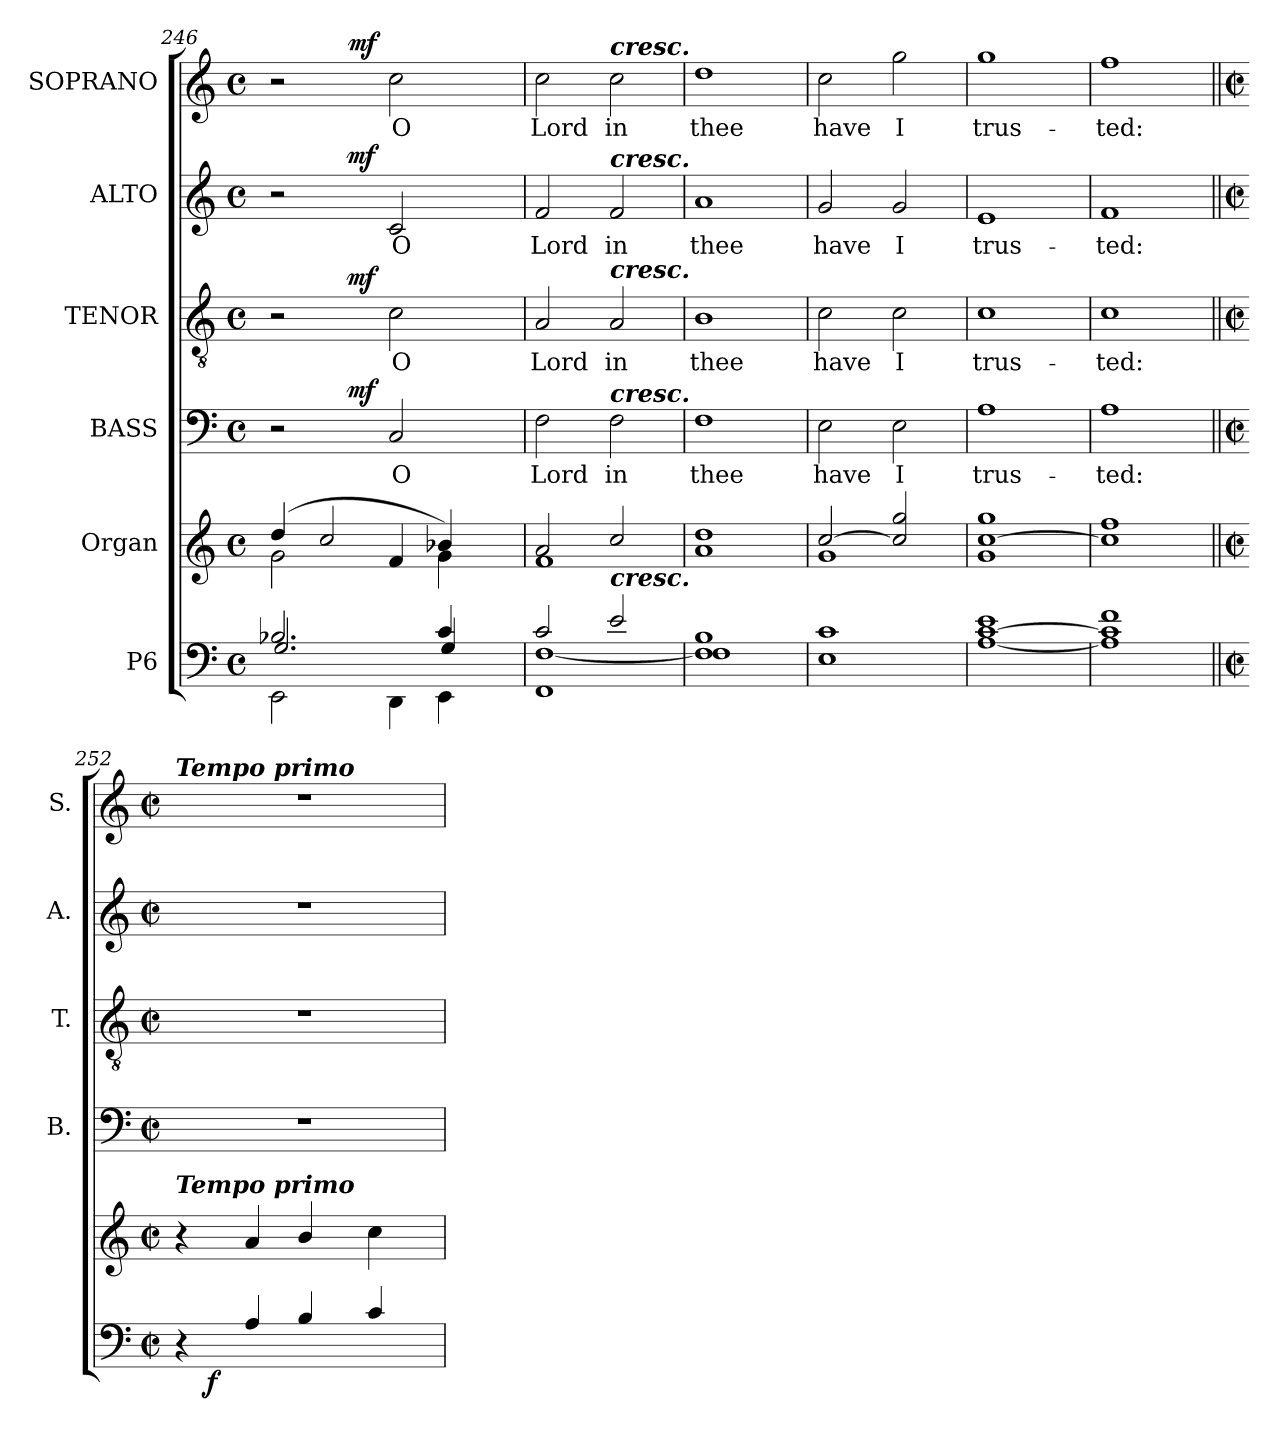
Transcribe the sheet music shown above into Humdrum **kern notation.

**kern	**dynam	**kern	**kern	**text	**dynam	**kern	**text	**dynam	**kern	**text	**dynam	**kern	**text	**dynam
*part6	*part6	*part5	*part4	*part4	*part4	*part3	*part3	*part3	*part2	*part2	*part2	*part1	*part1	*part1
*staff6	*staff6	*staff5	*staff4	*staff4	*staff4	*staff3	*staff3	*staff3	*staff2	*staff2	*staff2	*staff1	*staff1	*staff1
*I"P6	*	*I"Organ	*I"BASS	*	*	*I"TENOR	*	*	*I"ALTO	*	*	*I"SOPRANO	*	*
*	*	*	*I'B.	*	*	*I'T.	*	*	*I'A.	*	*	*I'S.	*	*
*clefF4	*	*clefG2	*clefF4	*	*	*clefGv2	*	*	*clefG2	*	*	*clefG2	*	*
*	*	*	*	*	*	*ITrd7c12	*	*	*	*	*	*	*	*
*k[]	*	*k[]	*k[]	*	*	*k[]	*	*	*k[]	*	*	*k[]	*	*
*C:	*	*C:	*C:	*	*	*C:	*	*	*C:	*	*	*C:	*	*
*M4/4	*	*M4/4	*M4/4	*	*	*M4/4	*	*	*M4/4	*	*	*M4/4	*	*
*met(c)	*	*met(c)	*met(c)	*	*	*met(c)	*	*	*met(c)	*	*	*met(c)	*	*
=246	=246	=246	=246	=246	=246	=246	=246	=246	=246	=246	=246	=246	=246	=246
*^	*	*^	*^	*	*	*^	*	*	*^	*	*	*^	*	*
*	*^	*	*	*	*	*	*	*	*	*	*	*	*	*	*	*	*	*	*	*
2.B-Xi/	2.Gi/	2EEi\	.	(4ddi/	2gi\	2r	4ryy	.	.	2r	4ryy	.	.	2r	4ryy	.	.	2r	4ryy	.	.
.	.	.	.	2cci/	.	.	16ryy	.	.	.	16ryy	.	.	.	16ryy	.	.	.	16ryy	.	.
.	.	.	.	.	.	.	128ryy	.	.	.	128ryy	.	.	.	128ryy	.	.	.	128ryy	.	.
.	.	.	.	.	.	.	1024ryy	.	.	.	1024ryy	.	.	.	1024ryy	.	.	.	512ryy	.	.
.	.	.	.	.	.	.	2ryy	.	mf	.	2ryy	.	mf	.	2ryy	.	mf	.	.	.	.
.	.	.	.	.	.	.	.	.	.	.	.	.	.	.	.	.	.	.	2ryy	.	mf
!	!	!	!	!	!	!	!	!LO:LY:b:color=#000000	!	!	!	!	!	!	!	!	!	!	!	!	!
!	!	!	!	!	!	!	!	!	!	!	!	!LO:LY:b:color=#000000	!	!	!	!	!	!	!	!	!
!	!	!	!	!	!	!	!	!	!	!	!	!	!	!	!	!LO:LY:b:color=#000000	!	!	!	!	!
!	!	!	!	!	!	!	!	!	!	!	!	!	!	!	!	!	!	!	!	!LO:LY:b:color=#000000	!
.	.	4DDi\	.	.	4fi/	2Ci/	.	O	.	2Ci\	.	O	.	2ci/	.	O	.	2cci\	.	O	.
4ci/	4Gi/	4EEi\	.	4b-Xi/)	4gi\	.	.	.	.	.	.	.	.	.	.	.	.	.	.	.	.
.	.	.	.	.	.	.	8ryy	.	.	.	8ryy	.	.	.	8ryy	.	.	.	.	.	.
.	.	.	.	.	.	.	.	.	.	.	.	.	.	.	.	.	.	.	8ryy	.	.
.	.	.	.	.	.	.	32ryy	.	.	.	32ryy	.	.	.	32ryy	.	.	.	.	.	.
.	.	.	.	.	.	.	.	.	.	.	.	.	.	.	.	.	.	.	32ryy	.	.
.	.	.	.	.	.	.	64ryy	.	.	.	64ryy	.	.	.	64ryy	.	.	.	.	.	.
.	.	.	.	.	.	.	.	.	.	.	.	.	.	.	.	.	.	.	64ryy	.	.
.	.	.	.	.	.	.	256..ryy	.	.	.	256..ryy	.	.	.	256..ryy	.	.	.	.	.	.
.	.	.	.	.	.	.	.	.	.	.	.	.	.	.	.	.	.	.	256.ryy	.	.
*	*	*	*	*	*	*v	*v	*	*	*	*	*	*	*v	*v	*	*	*v	*v	*	*
*	*	*	*	*	*	*	*	*	*v	*v	*	*	*	*	*	*	*	*
=247	=247	=247	=247	=247	=247	=247	=247	=247	=247	=247	=247	=247	=247	=247	=247	=247	=247
*	*	*	*	*	*	*^	*	*	*^	*	*	*^	*	*	*^	*	*
!	!	!	!	!	!	!	!	!LO:LY:b:color=#000000	!	!	!	!	!	!	!	!	!	!	!	!	!
*	*	*	*	*	*	*v	*v	*	*	*	*	*	*	*v	*v	*	*	*v	*v	*	*
*	*	*	*	*	*	*	*	*	*v	*v	*	*	*	*	*	*	*	*
*	*	*	*	*	*	*^	*	*	*^	*	*	*^	*	*	*^	*	*
!	!	!	!	!	!	!	!	!	!	!	!	!LO:LY:b:color=#000000	!	!	!	!	!	!	!	!	!
*	*	*	*	*	*	*v	*v	*	*	*	*	*	*	*v	*v	*	*	*v	*v	*	*
*	*	*	*	*	*	*	*	*	*v	*v	*	*	*	*	*	*	*	*
*	*	*	*	*	*	*^	*	*	*^	*	*	*^	*	*	*^	*	*
!	!	!	!	!	!	!	!	!	!	!	!	!	!	!	!	!LO:LY:b:color=#000000	!	!	!	!	!
*	*	*	*	*	*	*v	*v	*	*	*	*	*	*	*v	*v	*	*	*v	*v	*	*
*	*	*	*	*	*	*	*	*	*v	*v	*	*	*	*	*	*	*	*
*	*	*	*	*	*	*^	*	*	*^	*	*	*^	*	*	*^	*	*
!	!	!	!	!	!	!	!	!	!	!	!	!	!	!	!	!	!	!	!	!LO:LY:b:color=#000000	!
*	*	*	*	*	*	*v	*v	*	*	*	*	*	*	*v	*v	*	*	*v	*v	*	*
*	*	*	*	*	*	*	*	*	*v	*v	*	*	*	*	*	*	*	*
2ci/	[1Fi	1FFi	.	2ai/	1fi	2Fi\	Lord	.	2AAi/	Lord	.	2fi/	Lord	.	2cci\	Lord	.
!	!	!	!	!	!	!	!LO:LY:b:color=#000000	!	!	!	!	!	!	!	!	!	!
!	!	!	!	!	!	!	!	!	!	!LO:LY:b:color=#000000	!	!	!	!	!	!	!
!	!	!	!	!	!	!	!	!	!	!	!	!	!LO:LY:b:color=#000000	!	!	!	!
!	!	!	!	!	!	!	!	!	!	!	!	!	!	!	!LO:TX:a:Bi:t=cresc.	!	!
!	!	!	!	!	!	!	!	!	!	!	!	!LO:TX:a:Bi:t=cresc.	!	!	!	!	!
!	!	!	!	!	!	!	!	!	!LO:TX:a:Bi:t=cresc.	!	!	!	!	!	!	!	!
!	!	!	!	!	!	!LO:TX:a:Bi:t=cresc.	!	!	!	!	!	!	!	!	!	!	!
!LO:TX:a:Bi:t=cresc.	!	!	!	!	!	!	!	!	!	!	!	!	!	!	!	!	!
!	!	!	!	!	!	!	!	!	!	!	!	!	!	!	!	!LO:LY:b:color=#000000	!
2ei/	.	.	.	2cci/	.	2Fi\	in	.	2AAi/	in	.	2fi/	in	.	2cci\	in	.
=248	=248	=248	=248	=248	=248	=248	=248	=248	=248	=248	=248	=248	=248	=248	=248	=248	=248
!	!	!	!	!	!	!	!LO:LY:b:color=#000000	!	!	!	!	!	!	!	!	!	!
!	!	!	!	!	!	!	!	!	!	!LO:LY:b:color=#000000	!	!	!	!	!	!	!
!	!	!	!	!	!	!	!	!	!	!	!	!	!LO:LY:b:color=#000000	!	!	!	!
!	!	!	!	!	!	!	!	!	!	!	!	!	!	!	!	!LO:LY:b:color=#000000	!
1Bi	1Fi]	1Fi	.	1ddi	1ai	1Fi	thee	.	1BBi	thee	.	1ai	thee	.	1ddi	thee	.
*	*v	*v	*	*	*	*	*	*	*	*	*	*	*	*	*	*	*
=249	=249	=249	=249	=249	=249	=249	=249	=249	=249	=249	=249	=249	=249	=249	=249	=249
*	*^	*	*	*	*	*	*	*	*	*	*	*	*	*	*	*
!	!	!	!	!	!	!	!LO:LY:b:color=#000000	!	!	!	!	!	!	!	!	!	!
*	*v	*v	*	*	*	*	*	*	*	*	*	*	*	*	*	*	*
*	*^	*	*	*	*	*	*	*	*	*	*	*	*	*	*	*
!	!	!	!	!	!	!	!	!	!	!LO:LY:b:color=#000000	!	!	!	!	!	!	!
*	*v	*v	*	*	*	*	*	*	*	*	*	*	*	*	*	*	*
*	*^	*	*	*	*	*	*	*	*	*	*	*	*	*	*	*
!	!	!	!	!	!	!	!	!	!	!	!	!	!LO:LY:b:color=#000000	!	!	!	!
*	*v	*v	*	*	*	*	*	*	*	*	*	*	*	*	*	*	*
*	*^	*	*	*	*	*	*	*	*	*	*	*	*	*	*	*
!	!	!	!	!	!	!	!	!	!	!	!	!	!	!	!	!LO:LY:b:color=#000000	!
*	*v	*v	*	*	*	*	*	*	*	*	*	*	*	*	*	*	*
1ci	1Ei	.	[2cci/	1gi	2Ei\	have	.	2Ci\	have	.	2gi/	have	.	2cci\	have	.
!	!	!	!	!	!	!LO:LY:b:color=#000000	!	!	!	!	!	!	!	!	!	!
!	!	!	!	!	!	!	!	!	!LO:LY:b:color=#000000	!	!	!	!	!	!	!
!	!	!	!	!	!	!	!	!	!	!	!	!LO:LY:b:color=#000000	!	!	!	!
!	!	!	!	!	!	!	!	!	!	!	!	!	!	!	!LO:LY:b:color=#000000	!
.	.	.	2cci/] 2ggi	.	2Ei\	I	.	2Ci\	I	.	2gi/	I	.	2ggi\	I	.
=250	=250	=250	=250	=250	=250	=250	=250	=250	=250	=250	=250	=250	=250	=250	=250	=250
!	!	!	!	!	!	!LO:LY:b:color=#000000	!	!	!	!	!	!	!	!	!	!
!	!	!	!	!	!	!	!	!	!LO:LY:b:color=#000000	!	!	!	!	!	!	!
!	!	!	!	!	!	!	!	!	!	!	!	!LO:LY:b:color=#000000	!	!	!	!
!	!	!	!	!	!	!	!	!	!	!	!	!	!	!	!LO:LY:b:color=#000000	!
[1ci 1ei	[1Ai	.	[1cci 1ggi	1gi	1Ai	trus-	.	1Ci	trus-	.	1ei	trus-	.	1ggi	trus-	.
*	*	*	*v	*v	*	*	*	*	*	*	*	*	*	*	*	*
=251	=251	=251	=251	=251	=251	=251	=251	=251	=251	=251	=251	=251	=251	=251	=251
*	*	*	*^	*	*	*	*	*	*	*	*	*	*	*	*
!	!	!	!	!	!	!LO:LY:b:color=#000000	!	!	!	!	!	!	!	!	!	!
*	*	*	*v	*v	*	*	*	*	*	*	*	*	*	*	*	*
*	*	*	*^	*	*	*	*	*	*	*	*	*	*	*	*
!	!	!	!	!	!	!	!	!	!LO:LY:b:color=#000000	!	!	!	!	!	!	!
*	*	*	*v	*v	*	*	*	*	*	*	*	*	*	*	*	*
*	*	*	*^	*	*	*	*	*	*	*	*	*	*	*	*
!	!	!	!	!	!	!	!	!	!	!	!	!LO:LY:b:color=#000000	!	!	!	!
*	*	*	*v	*v	*	*	*	*	*	*	*	*	*	*	*	*
*	*	*	*^	*	*	*	*	*	*	*	*	*	*	*	*
!	!	!	!	!	!	!	!	!	!	!	!	!	!	!	!LO:LY:b:color=#000000	!
*	*	*	*v	*v	*	*	*	*	*	*	*	*	*	*	*	*
1ci] 1fi	1Ai]	.	1cci] 1ffi	1Ai	-ted:	.	1Ci	-ted:	.	1fi	-ted:	.	1ffi	-ted:	.
!!LO:LB:g=z
=252||	=252||	=252||	=252||	=252||	=252||	=252||	=252||	=252||	=252||	=252||	=252||	=252||	=252||	=252||	=252||
*M2/2	*	*	*M2/2	*M2/2	*	*	*M2/2	*	*	*M2/2	*	*	*M2/2	*	*
*met(c|)	*	*	*met(c|)	*met(c|)	*	*	*met(c|)	*	*	*met(c|)	*	*	*met(c|)	*	*
*	*	*	*	*	*	*	*	*	*	*	*	*	*MM138	*	*
!	!	!	!	!	!	!	!	!	!	!	!	!	!LO:TX:a:Bi:t=Tempo  primo	!	!
!	!	!	!LO:TX:a:Bi:t=Tempo  primo	!	!	!	!	!	!	!	!	!	!	!	!
4r	16..ryy	.	4r	1r	.	.	1r	.	.	1r	.	.	1r	.	.
.	2ryy	f	.	.	.	.	.	.	.	.	.	.	.	.	.
4Ai/	.	.	4ai/	.	.	.	.	.	.	.	.	.	.	.	.
4Bi/	.	.	4bi/	.	.	.	.	.	.	.	.	.	.	.	.
.	4ryy	.	.	.	.	.	.	.	.	.	.	.	.	.	.
4ci/	.	.	4cci\	.	.	.	.	.	.	.	.	.	.	.	.
.	8ryy	.	.	.	.	.	.	.	.	.	.	.	.	.	.
.	64ryy	.	.	.	.	.	.	.	.	.	.	.	.	.	.
*v	*v	*	*	*	*	*	*	*	*	*	*	*	*	*	*
=	=	=	=	=	=	=	=	=	=	=	=	=	=	=
*-	*-	*-	*-	*-	*-	*-	*-	*-	*-	*-	*-	*-	*-	*-
